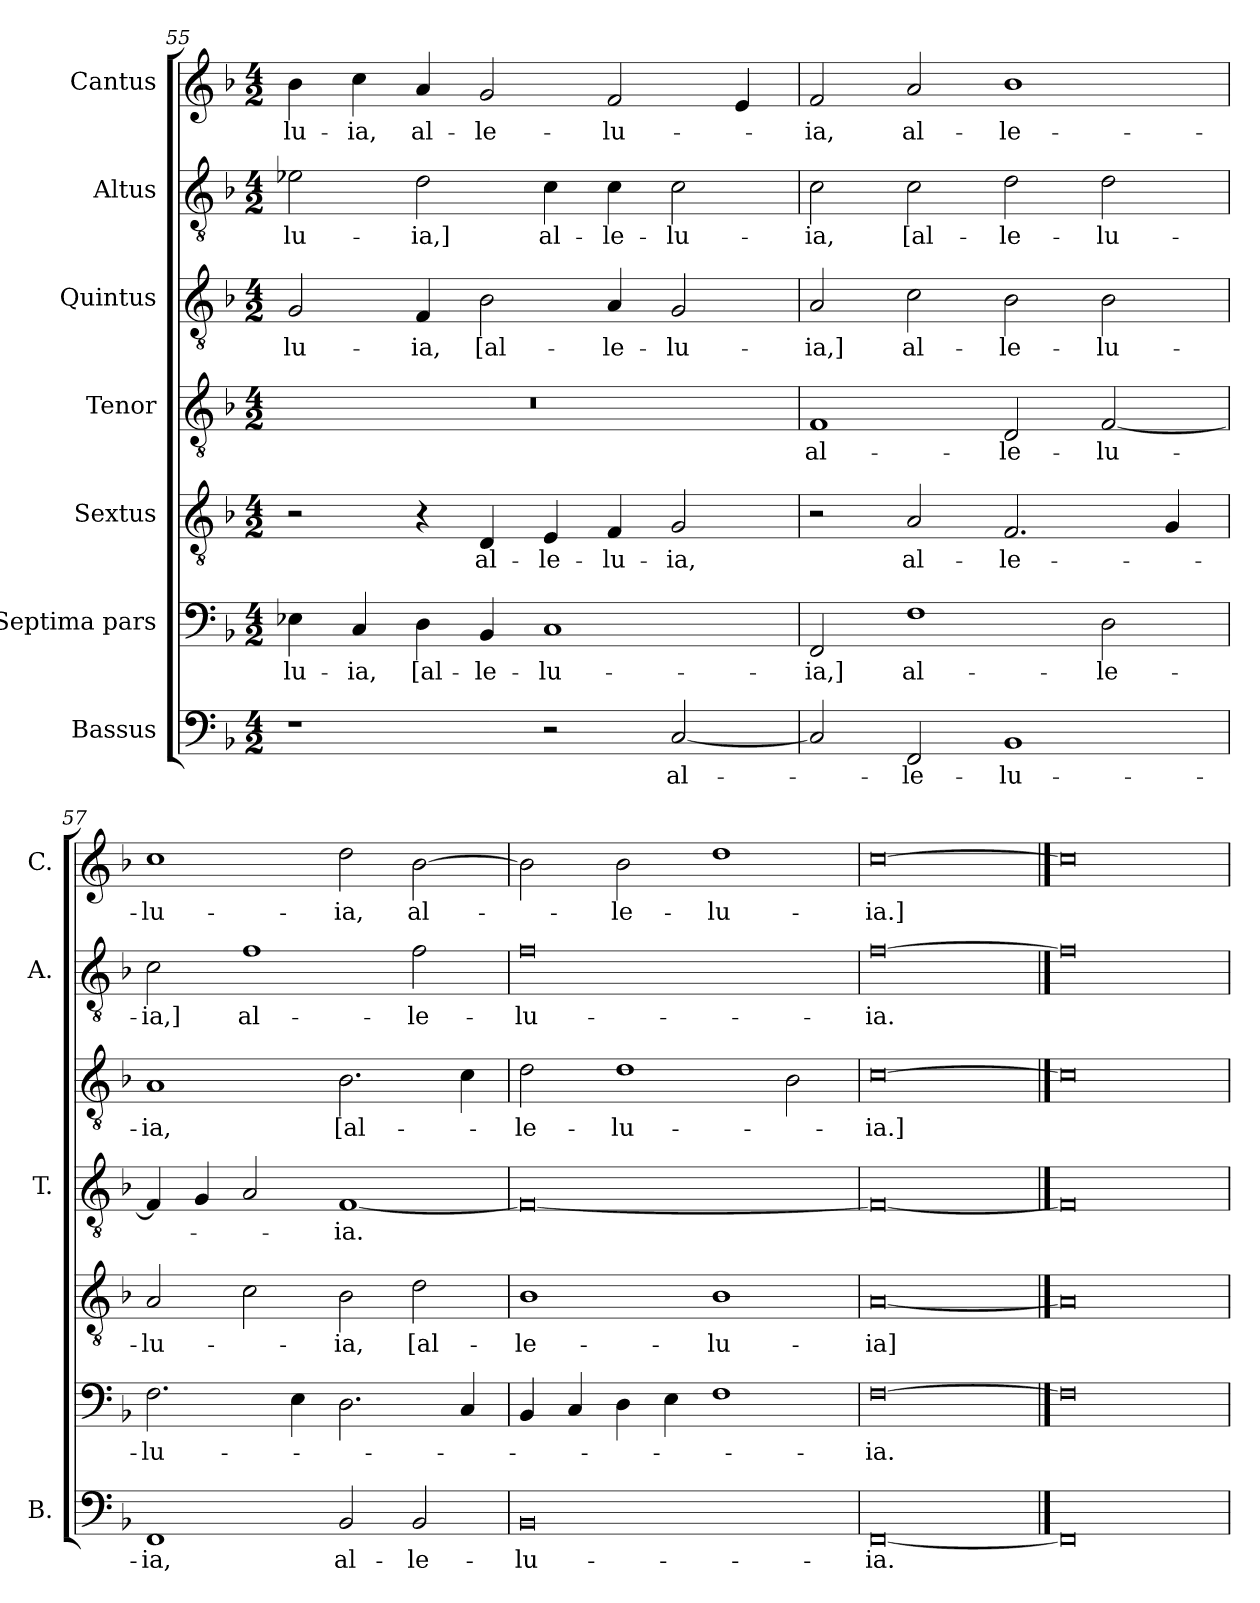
**kern	**text	**kern	**text	**kern	**text	**kern	**text	**kern	**text	**kern	**text	**kern	**text
*part7	*part7	*part6	*part6	*part5	*part5	*part4	*part4	*part3	*part3	*part2	*part2	*part1	*part1
*staff7	*staff7	*staff6	*staff6	*staff5	*staff5	*staff4	*staff4	*staff3	*staff3	*staff2	*staff2	*staff1	*staff1
*I"Bassus	*	*I"Septima pars	*	*I"Sextus	*	*I"Tenor	*	*I"Quintus	*	*I"Altus	*	*I"Cantus	*
*I'B.	*	*	*	*	*	*I'T.	*	*	*	*I'A.	*	*I'C.	*
*clefF4	*	*clefF4	*	*clefGv2	*	*clefGv2	*	*clefGv2	*	*clefGv2	*	*clefG2	*
*	*	*	*	*ITrd7c12	*	*ITrd7c12	*	*ITrd7c12	*	*ITrd7c12	*	*	*
*k[b-]	*	*k[b-]	*	*k[b-]	*	*k[b-]	*	*k[b-]	*	*k[b-]	*	*k[b-]	*
*F:	*	*F:	*	*F:	*	*F:	*	*F:	*	*F:	*	*F:	*
*M4/2	*	*M4/2	*	*M4/2	*	*M4/2	*	*M4/2	*	*M4/2	*	*M4/2	*
=55	=55	=55	=55	=55	=55	=55	=55	=55	=55	=55	=55	=55	=55
!	!	!	!LO:LY:b	!	!	!LO:N:vis=1	!	!	!LO:LY:b	!	!LO:LY:b	!	!LO:LY:b
1r	.	4E-X\	-lu-	2r	.	0r	.	2GG/	-lu-	2E-X\	-lu-	4b-\	-lu-
!	!	!	!LO:LY:b	!	!	!	!	!	!	!	!	!	!LO:LY:b
.	.	4C/	-ia,	.	.	.	.	.	.	.	.	4cc\	-ia,
!	!	!	!LO:LY:b	!	!	!	!	!	!LO:LY:b	!	!LO:LY:b	!	!LO:LY:b
.	.	4D\	[al-	4r	.	.	.	4FF/	-ia,	2D\	-ia,]	4a/	al-
!	!	!	!LO:LY:b	!	!LO:LY:b	!	!	!	!LO:LY:b	!	!	!	!LO:LY:b
.	.	4BB-/	-le-	4DD/	al-	.	.	2BB-\	[al-	.	.	2g/	-le-
!	!	!	!LO:LY:b	!	!LO:LY:b	!	!	!	!	!	!LO:LY:b	!	!
2r	.	1C	-lu-	4EE/	-le-	.	.	.	.	4C\	al-	.	.
!	!	!	!	!	!LO:LY:b	!	!	!	!LO:LY:b	!	!LO:LY:b	!	!LO:LY:b
.	.	.	.	4FF/	-lu-	.	.	4AA/	-le-	4C\	-le-	2f/	-lu-
!	!LO:LY:b	!	!	!	!LO:LY:b	!	!	!	!LO:LY:b	!	!LO:LY:b	!	!
[<2C/	al-	.	.	2GG/	-ia,	.	.	2GG/	-lu-	2C\	-lu-	.	.
.	.	.	.	.	.	.	.	.	.	.	.	4e/	.
=56	=56	=56	=56	=56	=56	=56	=56	=56	=56	=56	=56	=56	=56
!	!	!	!LO:LY:b	!	!	!	!LO:LY:b	!	!LO:LY:b	!	!LO:LY:b	!	!LO:LY:b
2C/]	.	2FF/	-ia,]	2r	.	1FF	al-	2AA/	-ia,]	2C\	-ia,	2f/	-ia,
!	!LO:LY:b	!	!LO:LY:b	!	!LO:LY:b	!	!	!	!LO:LY:b	!	!LO:LY:b	!	!LO:LY:b
2FF/	-le-	1F	al-	2AA/	al-	.	.	2C\	al-	2C\	[al-	2a/	al-
!	!LO:LY:b	!	!	!	!LO:LY:b	!	!LO:LY:b	!	!LO:LY:b	!	!LO:LY:b	!	!LO:LY:b
1BB-	-lu-	.	.	2.FF/	-le-	2DD/	-le-	2BB-\	-le-	2D\	-le-	1b-	-le-
!	!	!	!LO:LY:b	!	!	!	!LO:LY:b	!	!LO:LY:b	!	!LO:LY:b	!	!
.	.	2D\	-le-	.	.	[<2FF/	-lu-	2BB-\	-lu-	2D\	-lu-	.	.
.	.	.	.	4GG/	.	.	.	.	.	.	.	.	.
!!LO:PB:g=z
=57	=57	=57	=57	=57	=57	=57	=57	=57	=57	=57	=57	=57	=57
!	!LO:LY:b	!	!LO:LY:b	!	!LO:LY:b	!	!	!	!LO:LY:b	!	!LO:LY:b	!	!LO:LY:b
1FF	-ia,	2.F\	-lu-	2AA/	-lu-	4FF/]	.	1AA	-ia,	2C\	-ia,]	1cc	-lu-
.	.	.	.	.	.	4GG/	.	.	.	.	.	.	.
!	!	!	!	!	!	!	!	!	!	!	!LO:LY:b	!	!
.	.	.	.	2C\	.	2AA/	.	.	.	1F	al-	.	.
.	.	4E\	.	.	.	.	.	.	.	.	.	.	.
!	!LO:LY:b	!	!	!	!LO:LY:b	!	!LO:LY:b	!	!LO:LY:b	!	!	!	!LO:LY:b
2BB-/	al-	2.D\	.	2BB-\	-ia,	[<1FF	-ia.	2.BB-\	[al-	.	.	2dd\	-ia,
!	!LO:LY:b	!	!	!	!LO:LY:b	!	!	!	!	!	!LO:LY:b	!	!LO:LY:b
2BB-/	-le-	.	.	2D\	[al-	.	.	.	.	2F\	-le-	[>2b-\	al-
.	.	4C/	.	.	.	.	.	4C\	.	.	.	.	.
=58	=58	=58	=58	=58	=58	=58	=58	=58	=58	=58	=58	=58	=58
!	!LO:LY:b	!	!	!	!LO:LY:b	!	!	!	!LO:LY:b	!	!LO:LY:b	!	!
0BB-	-lu-	4BB-/	.	1BB-	-le-	0FF_	.	2D\	-le-	0F	-lu-	2b-\]	.
.	.	4C/	.	.	.	.	.	.	.	.	.	.	.
!	!	!	!	!	!	!	!	!	!LO:LY:b	!	!	!	!LO:LY:b
.	.	4D\	.	.	.	.	.	1D	-lu-	.	.	2b-\	-le-
.	.	4E\	.	.	.	.	.	.	.	.	.	.	.
!	!	!	!	!	!LO:LY:b	!	!	!	!	!	!	!	!LO:LY:b
.	.	1F	.	1BB-	-lu-	.	.	.	.	.	.	1dd	-lu-
.	.	.	.	.	.	.	.	2BB-\	.	.	.	.	.
=59	=59	=59	=59	=59	=59	=59	=59	=59	=59	=59	=59	=59	=59
!	!LO:LY:b	!	!LO:LY:b	!	!LO:LY:b	!	!	!	!LO:LY:b	!	!LO:LY:b	!	!LO:LY:b
[0FF	-ia.	[0F	-ia.	[0AA	-ia]	0FF_	.	[0C	-ia.]	[0F	-ia.	[0cc	-ia.]
==60	==60	==60	==60	==60	==60	==60	==60	==60	==60	==60	==60	==60	==60
0FF]	.	0F]	.	0AA]	.	0FF]	.	0C]	.	0F]	.	0cc]	.
=	=	=	=	=	=	=	=	=	=	=	=	=	=
*-	*-	*-	*-	*-	*-	*-	*-	*-	*-	*-	*-	*-	*-
